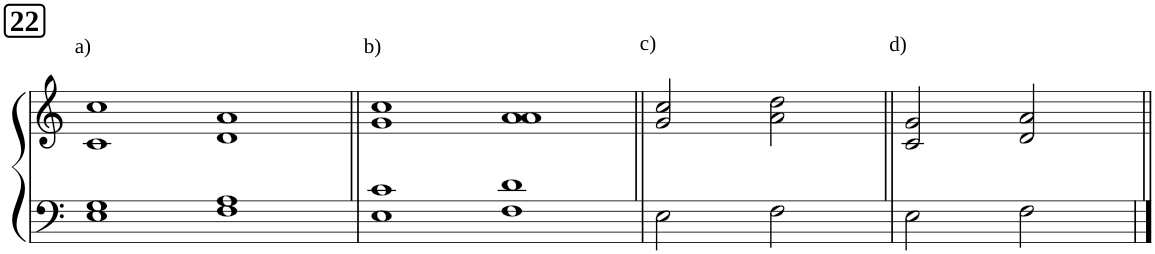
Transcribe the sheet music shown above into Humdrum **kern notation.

**kern	**kern
*part1	*part1
*staff2	*staff1
*I"Piano	*
*I'Pno	*
*clefF4	*clefG2
*k[]	*k[]
*M8/4	*M8/4
!!LO:REH:place=s1:a:B:cj:fs=14:t=22
=1	=1
!	!LO:TX:a:t=a)
1E 1G	1c 1cc
1F 1A	1d 1a
=2||	=2||
!	!LO:TX:a:t=b)
1E 1c	1g 1cc
1F 1d	1a 1a
=3||	=3||
*M4/4	*M4/4
!	!LO:TX:a:t=c)
2E\	2g/ 2cc/
2F\	2a\ 2dd\
=4||	=4||
!	!LO:TX:a:t=d)
2E\	2c/ 2g/
2F\	2d/ 2a/
=||	=||
*-	*-
